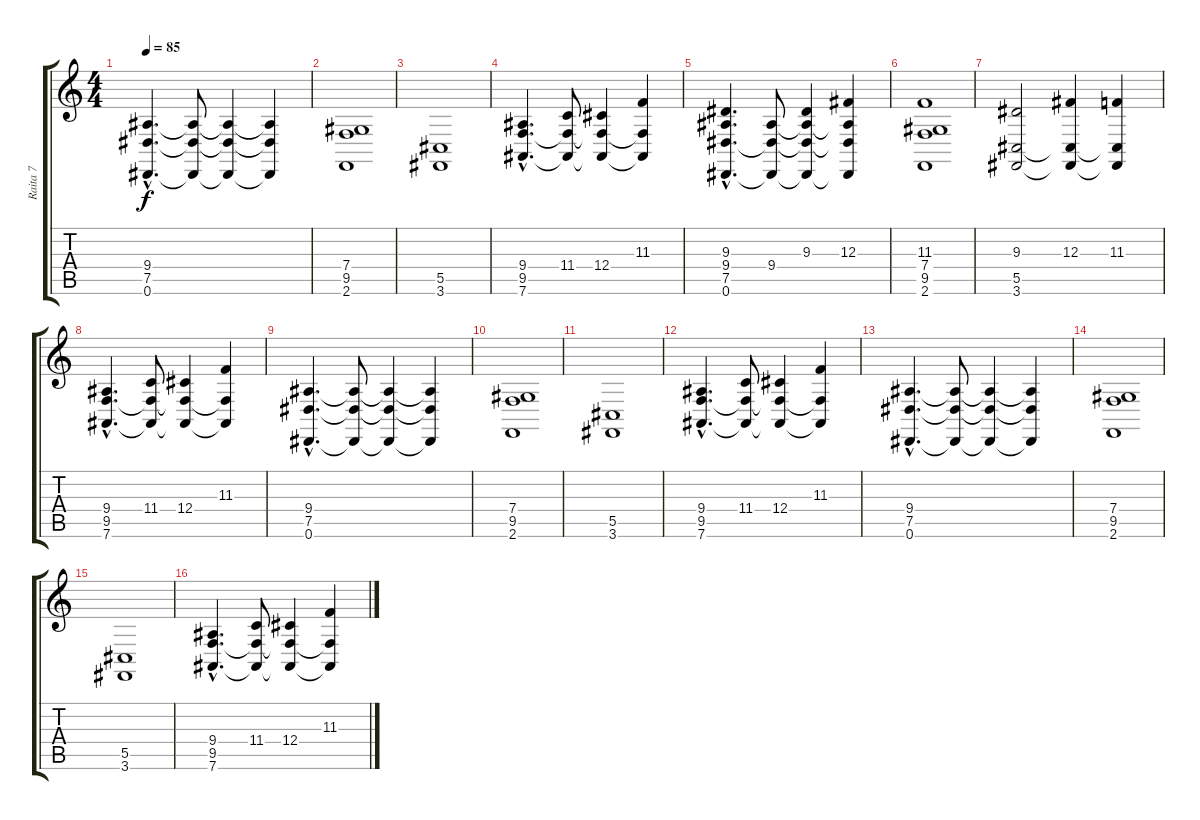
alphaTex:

\track ("Raita 7" "Raita 7") {instrument frenchhorn}
\staff {score tabs}
\tuning (Eb4 Bb3 Gb3 Db3 Ab2 Eb2) {hide}
\ts (4 4)
\tempo 85
\clef g2
\ks c
(9.4{hac} 7.5{hac} 0.6{hac}).4{d dy f} (9.4{t} 7.5{t} 0.6{t}).8 (9.4{t} 7.5{t} 0.6{t}).4 (9.4{t} 7.5{t} 0.6{t}).4 |
(7.4 9.5 2.6).1 |
(5.5 3.6).1 |
(9.4{hac} 9.5{hac} 7.6{hac}).4{d} (11.4 9.5{t} 7.6{t}).8 (12.4 9.5{t} 7.6{t}).4 (11.3 9.5{t} 7.6{t}).4 |
(9.3{hac} 9.4{hac} 7.5{hac} 0.6{hac}).4{d} (9.4 7.5{t} 0.6{t}).8 (9.3 9.4{t} 7.5{t} 0.6{t}).4 (12.3 9.4{t} 7.5{t} 0.6{t}).4 |
(11.3 7.4 9.5 2.6).1 |
(9.3 5.5 3.6).2 (12.3 5.5{t} 3.6{t}).4 (11.3 5.5{t} 3.6{t}).4 |
(9.4{hac} 9.5{hac} 7.6{hac}).4{d} (11.4 9.5{t} 7.6{t}).8 (12.4 9.5{t} 7.6{t}).4 (11.3 9.5{t} 7.6{t}).4 |
(9.4{hac} 7.5{hac} 0.6{hac}).4{d} (9.4{t} 7.5{t} 0.6{t}).8 (9.4{t} 7.5{t} 0.6{t}).4 (9.4{t} 7.5{t} 0.6{t}).4 |
(7.4 9.5 2.6).1 |
(5.5 3.6).1 |
(9.4{hac} 9.5{hac} 7.6{hac}).4{d} (11.4 9.5{t} 7.6{t}).8 (12.4 9.5{t} 7.6{t}).4 (11.3 9.5{t} 7.6{t}).4 |
(9.4{hac} 7.5{hac} 0.6{hac}).4{d} (9.4{t} 7.5{t} 0.6{t}).8 (9.4{t} 7.5{t} 0.6{t}).4 (9.4{t} 7.5{t} 0.6{t}).4 |
(7.4 9.5 2.6).1 |
(5.5 3.6).1 |
(9.4{hac} 9.5{hac} 7.6{hac}).4{d} (11.4 9.5{t} 7.6{t}).8 (12.4 9.5{t} 7.6{t}).4 (11.3 9.5{t} 7.6{t}).4
